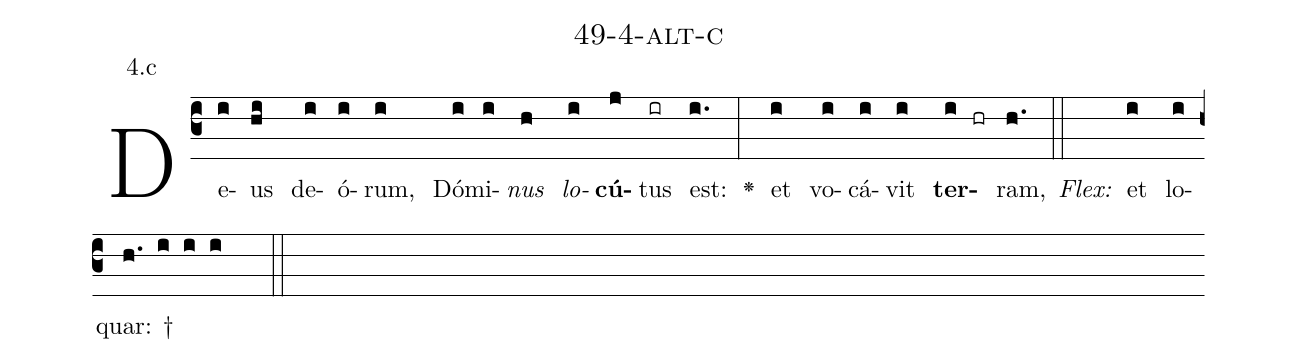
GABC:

name: 49-4-alt-c;
annotation: 4.c;
%%
(c3)De(i)us(hi) de(i)ó(i)rum,(i) Dó(i)mi(i)<i>nus</i>(h) <i>lo</i>(i)<b>cú</b>(j)tus(ir) est:(i.) <v>\greheightstar</v>(:) et(i) vo(i)cá(i)vit(i) <b>ter</b>(i hr)ram,(h.) (::)
<i>Flex:</i>()  et(i) lo(i)quar: †(h. i i i  ::)

%E(i) u(i) o(i) u(i) a(i) e.(h.) (::)
